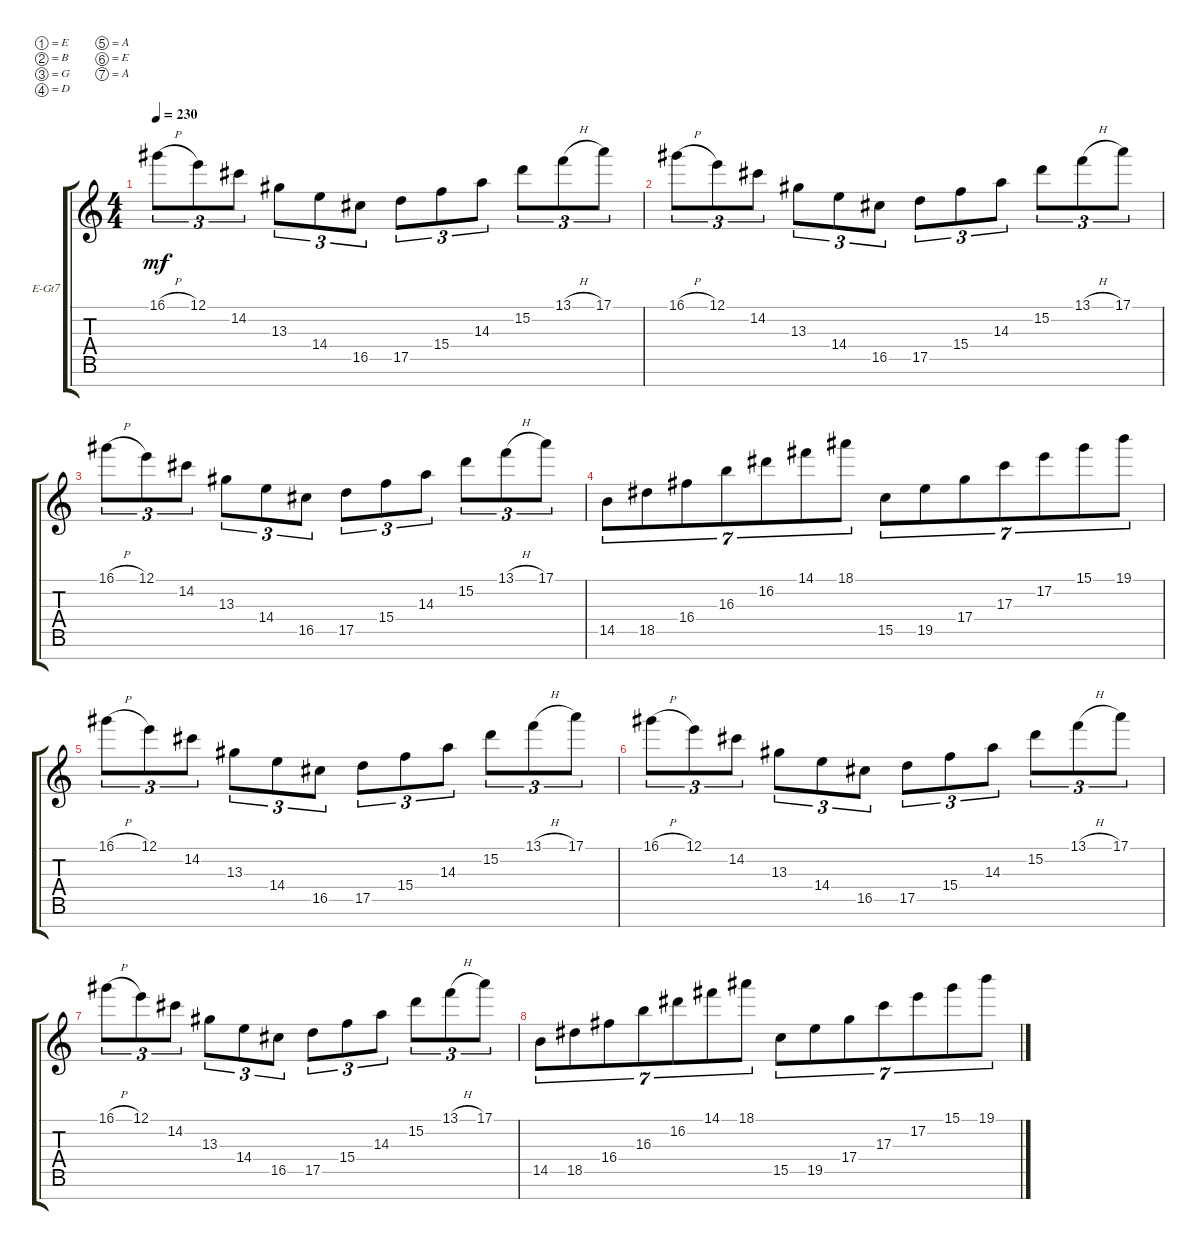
\defaultSystemsLayout 4
\bracketExtendMode groupsimilarinstruments
\firstSystemTrackNameOrientation horizontal
\otherSystemsTrackNameOrientation horizontal
\track ("Electric Guitar" "E-Gt7") {instrument distortionguitar}
\staff {score tabs}
\tuning (E4 B3 G3 D3 A2 E2 A1)
\ts (4 4)
\tempo 230
\clef g2
\ks c
16.1{h}.8{tu (3 2) dy mf} 12.1.8{tu (3 2)} 14.2.8{tu (3 2)} 13.3.8{tu (3 2)} 14.4.8{tu (3 2)} 16.5.8{tu (3 2)} 17.5.8{tu (3 2)} 15.4.8{tu (3 2)} 14.3.8{tu (3 2)} 15.2.8{tu (3 2)} 13.1{h}.8{tu (3 2)} 17.1.8{tu (3 2)} |
16.1{h}.8{tu (3 2)} 12.1.8{tu (3 2)} 14.2.8{tu (3 2)} 13.3.8{tu (3 2)} 14.4.8{tu (3 2)} 16.5.8{tu (3 2)} 17.5.8{tu (3 2)} 15.4.8{tu (3 2)} 14.3.8{tu (3 2)} 15.2.8{tu (3 2)} 13.1{h}.8{tu (3 2)} 17.1.8{tu (3 2)} |
16.1{h}.8{tu (3 2)} 12.1.8{tu (3 2)} 14.2.8{tu (3 2)} 13.3.8{tu (3 2)} 14.4.8{tu (3 2)} 16.5.8{tu (3 2)} 17.5.8{tu (3 2)} 15.4.8{tu (3 2)} 14.3.8{tu (3 2)} 15.2.8{tu (3 2)} 13.1{h}.8{tu (3 2)} 17.1.8{tu (3 2)} |
14.5.8{tu (7 4)} 18.5.8{tu (7 4)} 16.4.8{tu (7 4)} 16.3.8{tu (7 4)} 16.2.8{tu (7 4)} 14.1.8{tu (7 4)} 18.1.8{tu (7 4)} 15.5.8{tu (7 4)} 19.5.8{tu (7 4)} 17.4.8{tu (7 4)} 17.3.8{tu (7 4)} 17.2.8{tu (7 4)} 15.1.8{tu (7 4)} 19.1.8{tu (7 4)} |
16.1{h}.8{tu (3 2)} 12.1.8{tu (3 2)} 14.2.8{tu (3 2)} 13.3.8{tu (3 2)} 14.4.8{tu (3 2)} 16.5.8{tu (3 2)} 17.5.8{tu (3 2)} 15.4.8{tu (3 2)} 14.3.8{tu (3 2)} 15.2.8{tu (3 2)} 13.1{h}.8{tu (3 2)} 17.1.8{tu (3 2)} |
16.1{h}.8{tu (3 2)} 12.1.8{tu (3 2)} 14.2.8{tu (3 2)} 13.3.8{tu (3 2)} 14.4.8{tu (3 2)} 16.5.8{tu (3 2)} 17.5.8{tu (3 2)} 15.4.8{tu (3 2)} 14.3.8{tu (3 2)} 15.2.8{tu (3 2)} 13.1{h}.8{tu (3 2)} 17.1.8{tu (3 2)} |
16.1{h}.8{tu (3 2)} 12.1.8{tu (3 2)} 14.2.8{tu (3 2)} 13.3.8{tu (3 2)} 14.4.8{tu (3 2)} 16.5.8{tu (3 2)} 17.5.8{tu (3 2)} 15.4.8{tu (3 2)} 14.3.8{tu (3 2)} 15.2.8{tu (3 2)} 13.1{h}.8{tu (3 2)} 17.1.8{tu (3 2)} |
14.5.8{tu (7 4)} 18.5.8{tu (7 4)} 16.4.8{tu (7 4)} 16.3.8{tu (7 4)} 16.2.8{tu (7 4)} 14.1.8{tu (7 4)} 18.1.8{tu (7 4)} 15.5.8{tu (7 4)} 19.5.8{tu (7 4)} 17.4.8{tu (7 4)} 17.3.8{tu (7 4)} 17.2.8{tu (7 4)} 15.1.8{tu (7 4)} 19.1.8{tu (7 4)}
